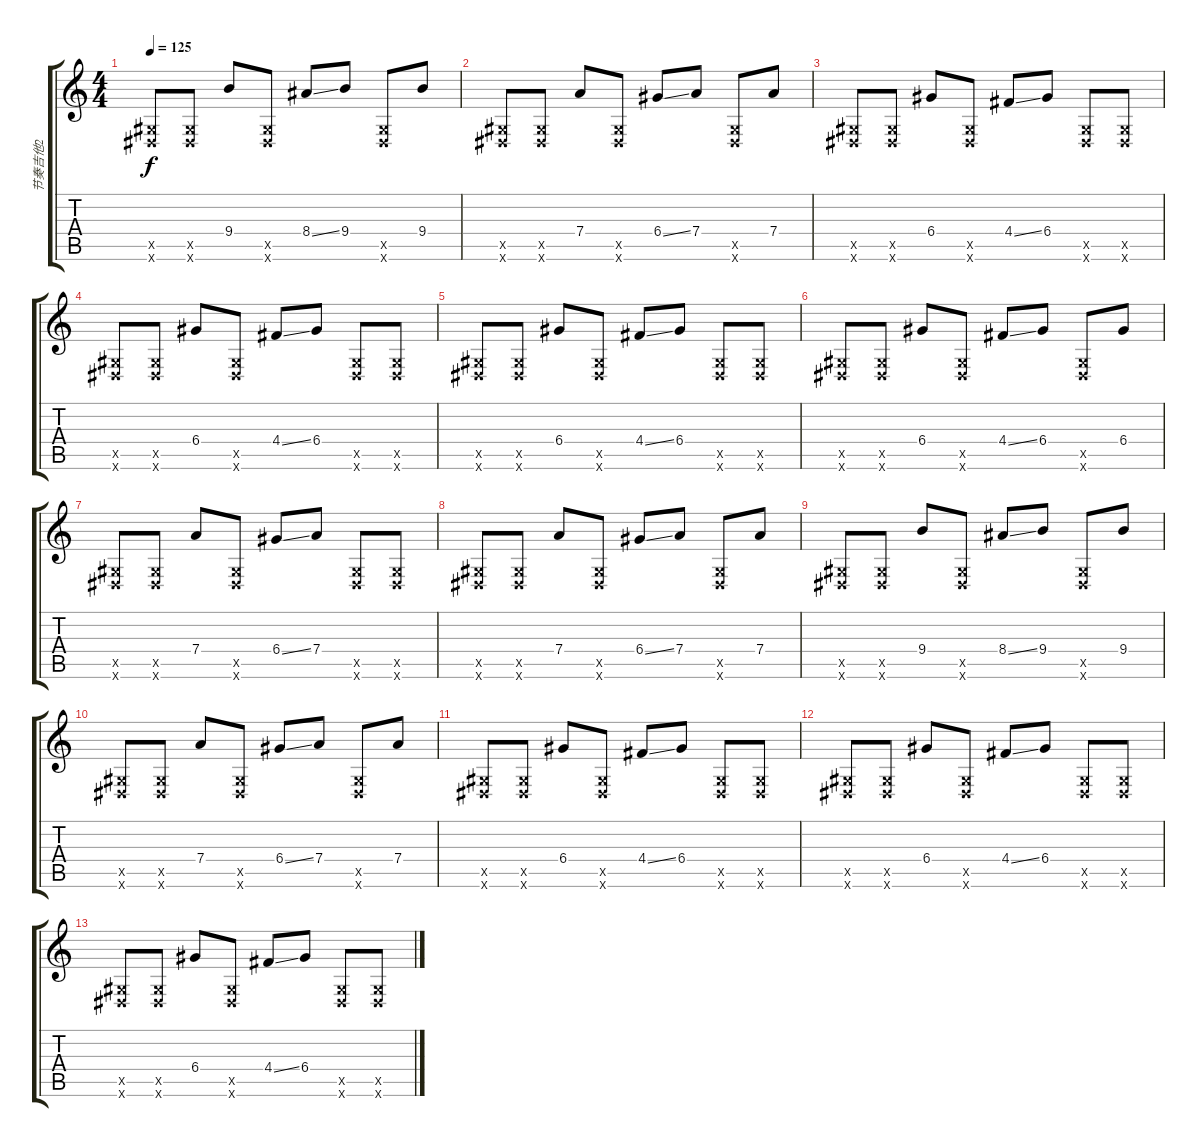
\track ("节奏吉他2" "节奏吉他2") {instrument distortionguitar}
\staff {score tabs}
\tuning (E4 B3 G3 D3 A2 E2) {hide}
\ts (4 4)
\tempo 125
\clef g2
\ks c
(-1.5{x} -1.6{x}).8{dy f} (-1.5{x} -1.6{x}).8 9.4.8 (-1.5{x} -1.6{x}).8 8.4{ss}.8 9.4.8 (-1.5{x} -1.6{x}).8 9.4.8 |
(-1.5{x} -1.6{x}).8 (-1.5{x} -1.6{x}).8 7.4.8 (-1.5{x} -1.6{x}).8 6.4{ss}.8 7.4.8 (-1.5{x} -1.6{x}).8 7.4.8 |
(-1.5{x} -1.6{x}).8 (-1.5{x} -1.6{x}).8 6.4.8 (-1.5{x} -1.6{x}).8 4.4{ss}.8 6.4.8 (-1.5{x} -1.6{x}).8 (-1.5{x} -1.6{x}).8 |
(-1.5{x} -1.6{x}).8 (-1.5{x} -1.6{x}).8 6.4.8 (-1.5{x} -1.6{x}).8 4.4{ss}.8 6.4.8 (-1.5{x} -1.6{x}).8 (-1.5{x} -1.6{x}).8 |
(-1.5{x} -1.6{x}).8 (-1.5{x} -1.6{x}).8 6.4.8 (-1.5{x} -1.6{x}).8 4.4{ss}.8 6.4.8 (-1.5{x} -1.6{x}).8 (-1.5{x} -1.6{x}).8 |
(-1.5{x} -1.6{x}).8 (-1.5{x} -1.6{x}).8 6.4.8 (-1.5{x} -1.6{x}).8 4.4{ss}.8 6.4.8 (-1.5{x} -1.6{x}).8 6.4.8 |
(-1.5{x} -1.6{x}).8 (-1.5{x} -1.6{x}).8 7.4.8 (-1.5{x} -1.6{x}).8 6.4{ss}.8 7.4.8 (-1.5{x} -1.6{x}).8 (-1.5{x} -1.6{x}).8 |
(-1.5{x} -1.6{x}).8 (-1.5{x} -1.6{x}).8 7.4.8 (-1.5{x} -1.6{x}).8 6.4{ss}.8 7.4.8 (-1.5{x} -1.6{x}).8 7.4.8 |
(-1.5{x} -1.6{x}).8 (-1.5{x} -1.6{x}).8 9.4.8 (-1.5{x} -1.6{x}).8 8.4{ss}.8 9.4.8 (-1.5{x} -1.6{x}).8 9.4.8 |
(-1.5{x} -1.6{x}).8 (-1.5{x} -1.6{x}).8 7.4.8 (-1.5{x} -1.6{x}).8 6.4{ss}.8 7.4.8 (-1.5{x} -1.6{x}).8 7.4.8 |
(-1.5{x} -1.6{x}).8 (-1.5{x} -1.6{x}).8 6.4.8 (-1.5{x} -1.6{x}).8 4.4{ss}.8 6.4.8 (-1.5{x} -1.6{x}).8 (-1.5{x} -1.6{x}).8 |
(-1.5{x} -1.6{x}).8 (-1.5{x} -1.6{x}).8 6.4.8 (-1.5{x} -1.6{x}).8 4.4{ss}.8 6.4.8 (-1.5{x} -1.6{x}).8 (-1.5{x} -1.6{x}).8 |
(-1.5{x} -1.6{x}).8 (-1.5{x} -1.6{x}).8 6.4.8 (-1.5{x} -1.6{x}).8 4.4{ss}.8 6.4.8 (-1.5{x} -1.6{x}).8 (-1.5{x} -1.6{x}).8
